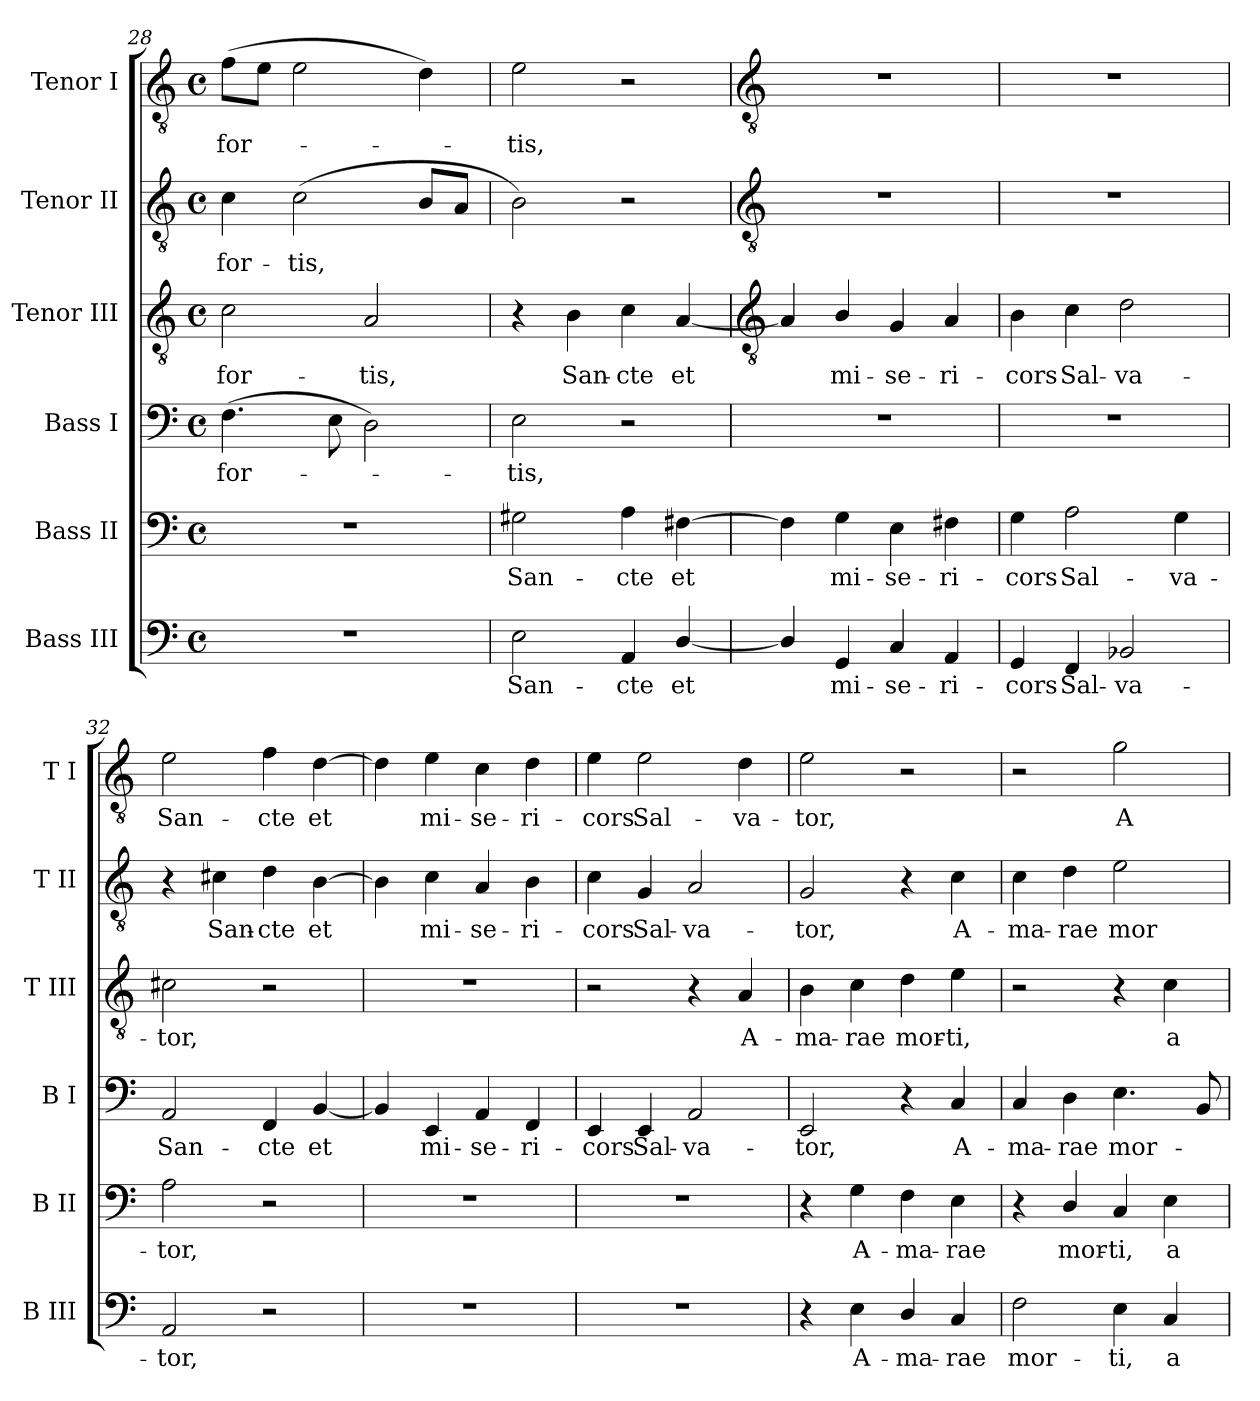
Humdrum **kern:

**kern	**text	**kern	**text	**kern	**text	**kern	**text	**kern	**text	**kern	**text
*part6	*part6	*part5	*part5	*part4	*part4	*part3	*part3	*part2	*part2	*part1	*part1
*staff6	*staff6	*staff5	*staff5	*staff4	*staff4	*staff3	*staff3	*staff2	*staff2	*staff1	*staff1
*I"Bass III	*	*I"Bass II	*	*I"Bass I	*	*I"Tenor III	*	*I"Tenor II	*	*I"Tenor I	*
*I'B III	*	*I'B II	*	*I'B I	*	*I'T III	*	*I'T II	*	*I'T I	*
*clefF4	*	*clefF4	*	*clefF4	*	*clefGv2	*	*clefGv2	*	*clefGv2	*
*k[]	*	*k[]	*	*k[]	*	*k[]	*	*k[]	*	*k[]	*
*C:	*	*C:	*	*C:	*	*C:	*	*C:	*	*C:	*
*M4/4	*	*M4/4	*	*M4/4	*	*M4/4	*	*M4/4	*	*M4/4	*
*met(c)	*	*met(c)	*	*met(c)	*	*met(c)	*	*met(c)	*	*met(c)	*
=28	=28	=28	=28	=28	=28	=28	=28	=28	=28	=28	=28
!	!	!	!	!	!LO:LY:b	!	!LO:LY:b	!	!LO:LY:b	!	!LO:LY:b
1r	.	1r	.	(>4.F	for-	2c	for-	4c	for-	(>8fL	for-
.	.	.	.	.	.	.	.	.	.	8eJ	.
!	!	!	!	!	!	!	!	!	!LO:LY:b	!	!
.	.	.	.	.	.	.	.	(>2c	-tis,	2e	.
.	.	.	.	8E	.	.	.	.	.	.	.
!	!	!	!	!	!	!	!LO:LY:b	!	!	!	!
.	.	.	.	2D)	.	2A	-tis,	.	.	.	.
.	.	.	.	.	.	.	.	8BL	.	4d)	.
.	.	.	.	.	.	.	.	8AJ	.	.	.
=29	=29	=29	=29	=29	=29	=29	=29	=29	=29	=29	=29
!	!LO:LY:b	!	!LO:LY:b	!	!LO:LY:b	!	!	!	!	!	!LO:LY:b
2E	San-	2G#X	San-	2E	tis,	4r	.	2B)	.	2e	tis,
!	!	!	!	!	!	!	!LO:LY:b	!	!	!	!
.	.	.	.	.	.	4B	San-	.	.	.	.
!	!LO:LY:b	!	!LO:LY:b	!	!	!	!LO:LY:b	!	!	!	!
4AA	-cte	4A	-cte	2r	.	4c	-cte	2r	.	2r	.
!	!LO:LY:b	!	!LO:LY:b	!	!	!	!LO:LY:b	!	!	!	!
[4D/	et	[4F#X	et	.	.	[4A	et	.	.	.	.
!!LO:LB:g=z
=30	=30	=30	=30	=30	=30	=30	=30	=30	=30	=30	=30
*	*	*	*	*	*	*clefGv2	*	*clefGv2	*	*clefGv2	*
4D/]	.	4F#]	.	1r	.	4A]	.	1r	.	1r	.
!	!LO:LY:b	!	!LO:LY:b	!	!	!	!LO:LY:b	!	!	!	!
4GG	mi-	4G	mi-	.	.	4B/	mi-	.	.	.	.
!	!LO:LY:b	!	!LO:LY:b	!	!	!	!LO:LY:b	!	!	!	!
4C	-se-	4E	-se-	.	.	4G	-se-	.	.	.	.
!	!LO:LY:b	!	!LO:LY:b	!	!	!	!LO:LY:b	!	!	!	!
4AA	-ri-	4F#	-ri-	.	.	4A	-ri-	.	.	.	.
=31	=31	=31	=31	=31	=31	=31	=31	=31	=31	=31	=31
!	!LO:LY:b	!	!LO:LY:b	!	!	!	!LO:LY:b	!	!	!	!
4GG	-cors	4G	-cors	1r	.	4B	-cors	1r	.	1r	.
!	!LO:LY:b	!	!LO:LY:b	!	!	!	!LO:LY:b	!	!	!	!
4FF	Sal-	2A	Sal-	.	.	4c	Sal-	.	.	.	.
!	!LO:LY:b	!	!	!	!	!	!LO:LY:b	!	!	!	!
2BB-X	-va-	.	.	.	.	2d	-va-	.	.	.	.
!	!	!	!LO:LY:b	!	!	!	!	!	!	!	!
.	.	4G	-va-	.	.	.	.	.	.	.	.
=32	=32	=32	=32	=32	=32	=32	=32	=32	=32	=32	=32
!	!LO:LY:b	!	!LO:LY:b	!	!LO:LY:b	!	!LO:LY:b	!	!	!	!LO:LY:b
2AA	-tor,	2A	-tor,	2AA	San-	2c#X	-tor,	4r	.	2e	San-
!	!	!	!	!	!	!	!	!	!LO:LY:b	!	!
.	.	.	.	.	.	.	.	4c#X	San-	.	.
!	!	!	!	!	!LO:LY:b	!	!	!	!LO:LY:b	!	!LO:LY:b
2r	.	2r	.	4FF	-cte	2r	.	4d	-cte	4f	-cte
!	!	!	!	!	!LO:LY:b	!	!	!	!LO:LY:b	!	!LO:LY:b
.	.	.	.	[4BB	et	.	.	[4B	et	[4d	et
=33	=33	=33	=33	=33	=33	=33	=33	=33	=33	=33	=33
1r	.	1r	.	4BB]	.	1r	.	4B]	.	4d]	.
!	!	!	!	!	!LO:LY:b	!	!	!	!LO:LY:b	!	!LO:LY:b
.	.	.	.	4EE	mi-	.	.	4c	mi-	4e	mi-
!	!	!	!	!	!LO:LY:b	!	!	!	!LO:LY:b	!	!LO:LY:b
.	.	.	.	4AA	-se-	.	.	4A	-se-	4c	-se-
!	!	!	!	!	!LO:LY:b	!	!	!	!LO:LY:b	!	!LO:LY:b
.	.	.	.	4FF	-ri-	.	.	4B	-ri-	4d	-ri-
=34	=34	=34	=34	=34	=34	=34	=34	=34	=34	=34	=34
!	!	!	!	!	!LO:LY:b	!	!	!	!LO:LY:b	!	!LO:LY:b
1r	.	1r	.	4EE	-cors	2r	.	4c	-cors	4e	-cors
!	!	!	!	!	!LO:LY:b	!	!	!	!LO:LY:b	!	!LO:LY:b
.	.	.	.	4EE	Sal-	.	.	4G	Sal-	2e	Sal-
!	!	!	!	!	!LO:LY:b	!	!	!	!LO:LY:b	!	!
.	.	.	.	2AA	-va-	4r	.	2A	-va-	.	.
!	!	!	!	!	!	!	!LO:LY:b	!	!	!	!LO:LY:b
.	.	.	.	.	.	4A	A-	.	.	4d	-va-
=35	=35	=35	=35	=35	=35	=35	=35	=35	=35	=35	=35
!	!	!	!	!	!LO:LY:b	!	!LO:LY:b	!	!LO:LY:b	!	!LO:LY:b
4r	.	4r	.	2EE	-tor,	4B	-ma-	2G	-tor,	2e	-tor,
!	!LO:LY:b	!	!LO:LY:b	!	!	!	!LO:LY:b	!	!	!	!
4E	A-	4G	A-	.	.	4c	-rae	.	.	.	.
!	!LO:LY:b	!	!LO:LY:b	!	!	!	!LO:LY:b	!	!	!	!
4D/	-ma-	4F	-ma-	4r	.	4d	mor-	4r	.	2r	.
!	!LO:LY:b	!	!LO:LY:b	!	!LO:LY:b	!	!LO:LY:b	!	!LO:LY:b	!	!
4C	-rae	4E	-rae	4C	A-	4e	-ti,	4c	A-	.	.
=36	=36	=36	=36	=36	=36	=36	=36	=36	=36	=36	=36
!	!LO:LY:b	!	!	!	!LO:LY:b	!	!	!	!LO:LY:b	!	!
2F	mor-	4r	.	4C	-ma-	2r	.	4c	-ma-	2r	.
!	!	!	!LO:LY:b	!	!LO:LY:b	!	!	!	!LO:LY:b	!	!
.	.	4D/	mor-	4D	-rae	.	.	4d	-rae	.	.
!	!LO:LY:b	!	!LO:LY:b	!	!LO:LY:b	!	!	!	!LO:LY:b	!	!LO:LY:b
4E	-ti,	4C	-ti,	4.E	mor-	4r	.	2e	mor-	2g	A-
!	!LO:LY:b	!	!LO:LY:b	!	!	!	!LO:LY:b	!	!	!	!
4C	a-	4E	a-	.	.	4c	a-	.	.	.	.
.	.	.	.	8BB	.	.	.	.	.	.	.
=	=	=	=	=	=	=	=	=	=	=	=
*-	*-	*-	*-	*-	*-	*-	*-	*-	*-	*-	*-
